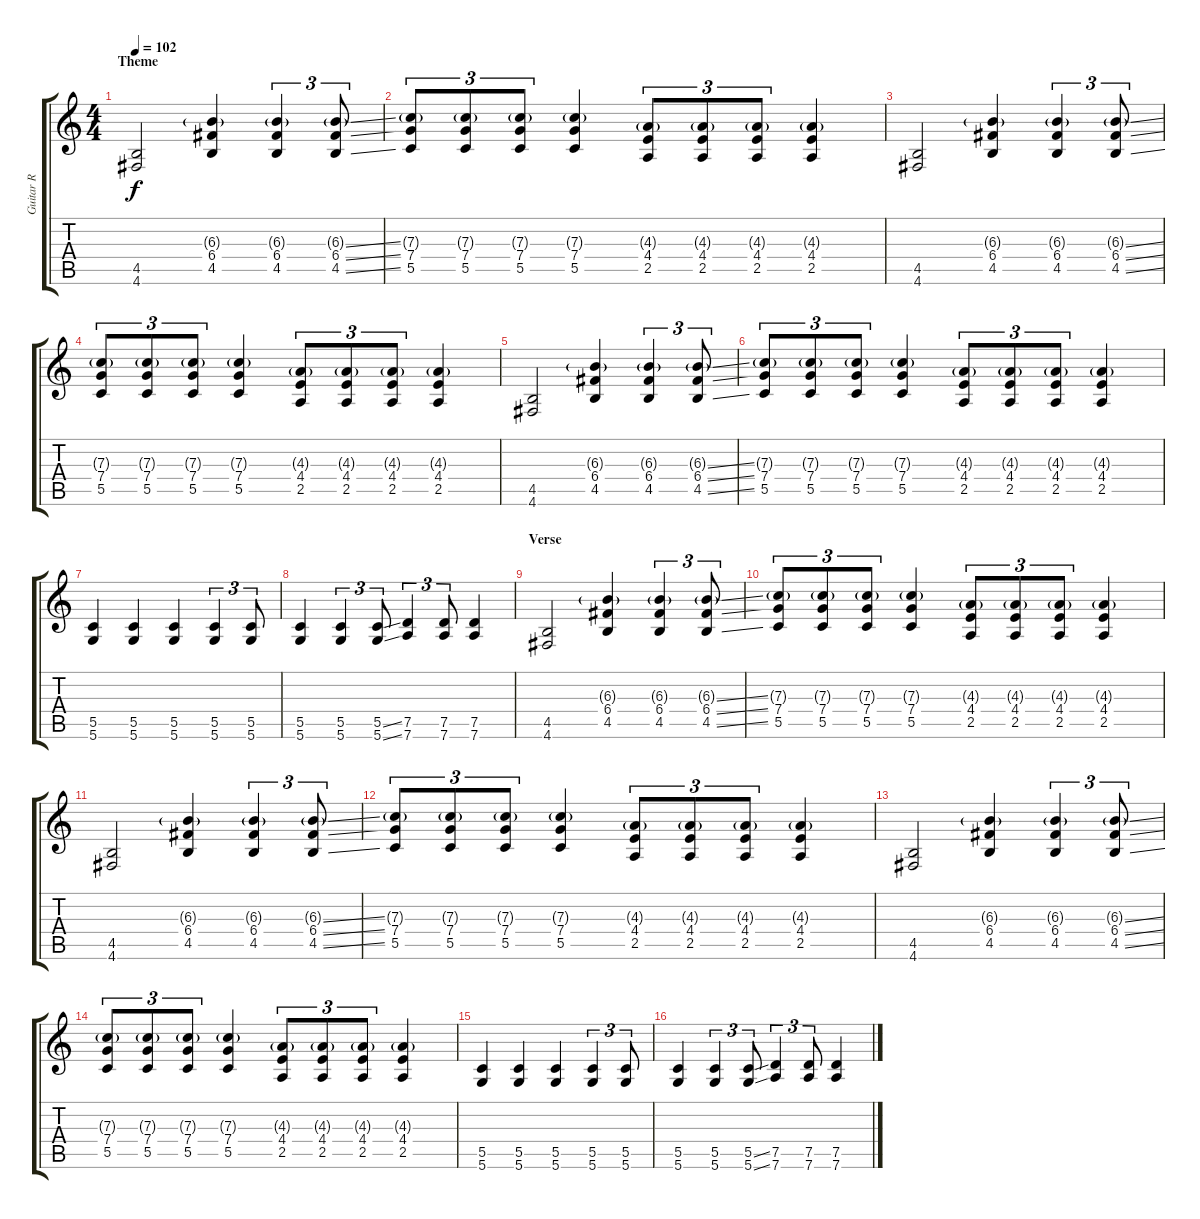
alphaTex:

\track ("Guitar R" "Guitar R") {instrument distortionguitar}
\staff {score tabs}
\tuning (D4 A3 F3 C3 G2 D2) {hide}
\ts (4 4)
\section ("" "Theme")
\tempo 102
\clef g2
\ks c
(4.5 4.6).2{dy f} (6.3{g} 6.4 4.5).4 (6.3{g} 6.4 4.5).4{tu (3 2)} (6.3{ss g} 6.4{ss} 4.5{ss}).8{tu (3 2)} |
(7.3{g} 7.4 5.5).8{tu (3 2)} (7.3{g} 7.4 5.5).8{tu (3 2)} (7.3{g} 7.4 5.5).8{tu (3 2)} (7.3{g} 7.4 5.5).4 (4.3{g} 4.4 2.5).8{tu (3 2)} (4.3{g} 4.4 2.5).8{tu (3 2)} (4.3{g} 4.4 2.5).8{tu (3 2)} (4.3{g} 4.4 2.5).4 |
(4.5 4.6).2 (6.3{g} 6.4 4.5).4 (6.3{g} 6.4 4.5).4{tu (3 2)} (6.3{ss g} 6.4{ss} 4.5{ss}).8{tu (3 2)} |
(7.3{g} 7.4 5.5).8{tu (3 2)} (7.3{g} 7.4 5.5).8{tu (3 2)} (7.3{g} 7.4 5.5).8{tu (3 2)} (7.3{g} 7.4 5.5).4 (4.3{g} 4.4 2.5).8{tu (3 2)} (4.3{g} 4.4 2.5).8{tu (3 2)} (4.3{g} 4.4 2.5).8{tu (3 2)} (4.3{g} 4.4 2.5).4 |
(4.5 4.6).2 (6.3{g} 6.4 4.5).4 (6.3{g} 6.4 4.5).4{tu (3 2)} (6.3{ss g} 6.4{ss} 4.5{ss}).8{tu (3 2)} |
(7.3{g} 7.4 5.5).8{tu (3 2)} (7.3{g} 7.4 5.5).8{tu (3 2)} (7.3{g} 7.4 5.5).8{tu (3 2)} (7.3{g} 7.4 5.5).4 (4.3{g} 4.4 2.5).8{tu (3 2)} (4.3{g} 4.4 2.5).8{tu (3 2)} (4.3{g} 4.4 2.5).8{tu (3 2)} (4.3{g} 4.4 2.5).4 |
(5.5 5.6).4 (5.5 5.6).4 (5.5 5.6).4 (5.5 5.6).4{tu (3 2)} (5.5 5.6).8{tu (3 2)} |
(5.5 5.6).4 (5.5 5.6).4{tu (3 2)} (5.5{ss} 5.6{ss}).8{tu (3 2)} (7.5 7.6).4{tu (3 2)} (7.5 7.6).8{tu (3 2)} (7.5 7.6).4 |
\section ("" "Verse")
(4.5 4.6).2 (6.3{g} 6.4 4.5).4 (6.3{g} 6.4 4.5).4{tu (3 2)} (6.3{ss g} 6.4{ss} 4.5{ss}).8{tu (3 2)} |
(7.3{g} 7.4 5.5).8{tu (3 2)} (7.3{g} 7.4 5.5).8{tu (3 2)} (7.3{g} 7.4 5.5).8{tu (3 2)} (7.3{g} 7.4 5.5).4 (4.3{g} 4.4 2.5).8{tu (3 2)} (4.3{g} 4.4 2.5).8{tu (3 2)} (4.3{g} 4.4 2.5).8{tu (3 2)} (4.3{g} 4.4 2.5).4 |
(4.5 4.6).2 (6.3{g} 6.4 4.5).4 (6.3{g} 6.4 4.5).4{tu (3 2)} (6.3{ss g} 6.4{ss} 4.5{ss}).8{tu (3 2)} |
(7.3{g} 7.4 5.5).8{tu (3 2)} (7.3{g} 7.4 5.5).8{tu (3 2)} (7.3{g} 7.4 5.5).8{tu (3 2)} (7.3{g} 7.4 5.5).4 (4.3{g} 4.4 2.5).8{tu (3 2)} (4.3{g} 4.4 2.5).8{tu (3 2)} (4.3{g} 4.4 2.5).8{tu (3 2)} (4.3{g} 4.4 2.5).4 |
(4.5 4.6).2 (6.3{g} 6.4 4.5).4 (6.3{g} 6.4 4.5).4{tu (3 2)} (6.3{ss g} 6.4{ss} 4.5{ss}).8{tu (3 2)} |
(7.3{g} 7.4 5.5).8{tu (3 2)} (7.3{g} 7.4 5.5).8{tu (3 2)} (7.3{g} 7.4 5.5).8{tu (3 2)} (7.3{g} 7.4 5.5).4 (4.3{g} 4.4 2.5).8{tu (3 2)} (4.3{g} 4.4 2.5).8{tu (3 2)} (4.3{g} 4.4 2.5).8{tu (3 2)} (4.3{g} 4.4 2.5).4 |
(5.5 5.6).4 (5.5 5.6).4 (5.5 5.6).4 (5.5 5.6).4{tu (3 2)} (5.5 5.6).8{tu (3 2)} |
(5.5 5.6).4 (5.5 5.6).4{tu (3 2)} (5.5{ss} 5.6{ss}).8{tu (3 2)} (7.5 7.6).4{tu (3 2)} (7.5 7.6).8{tu (3 2)} (7.5 7.6).4
